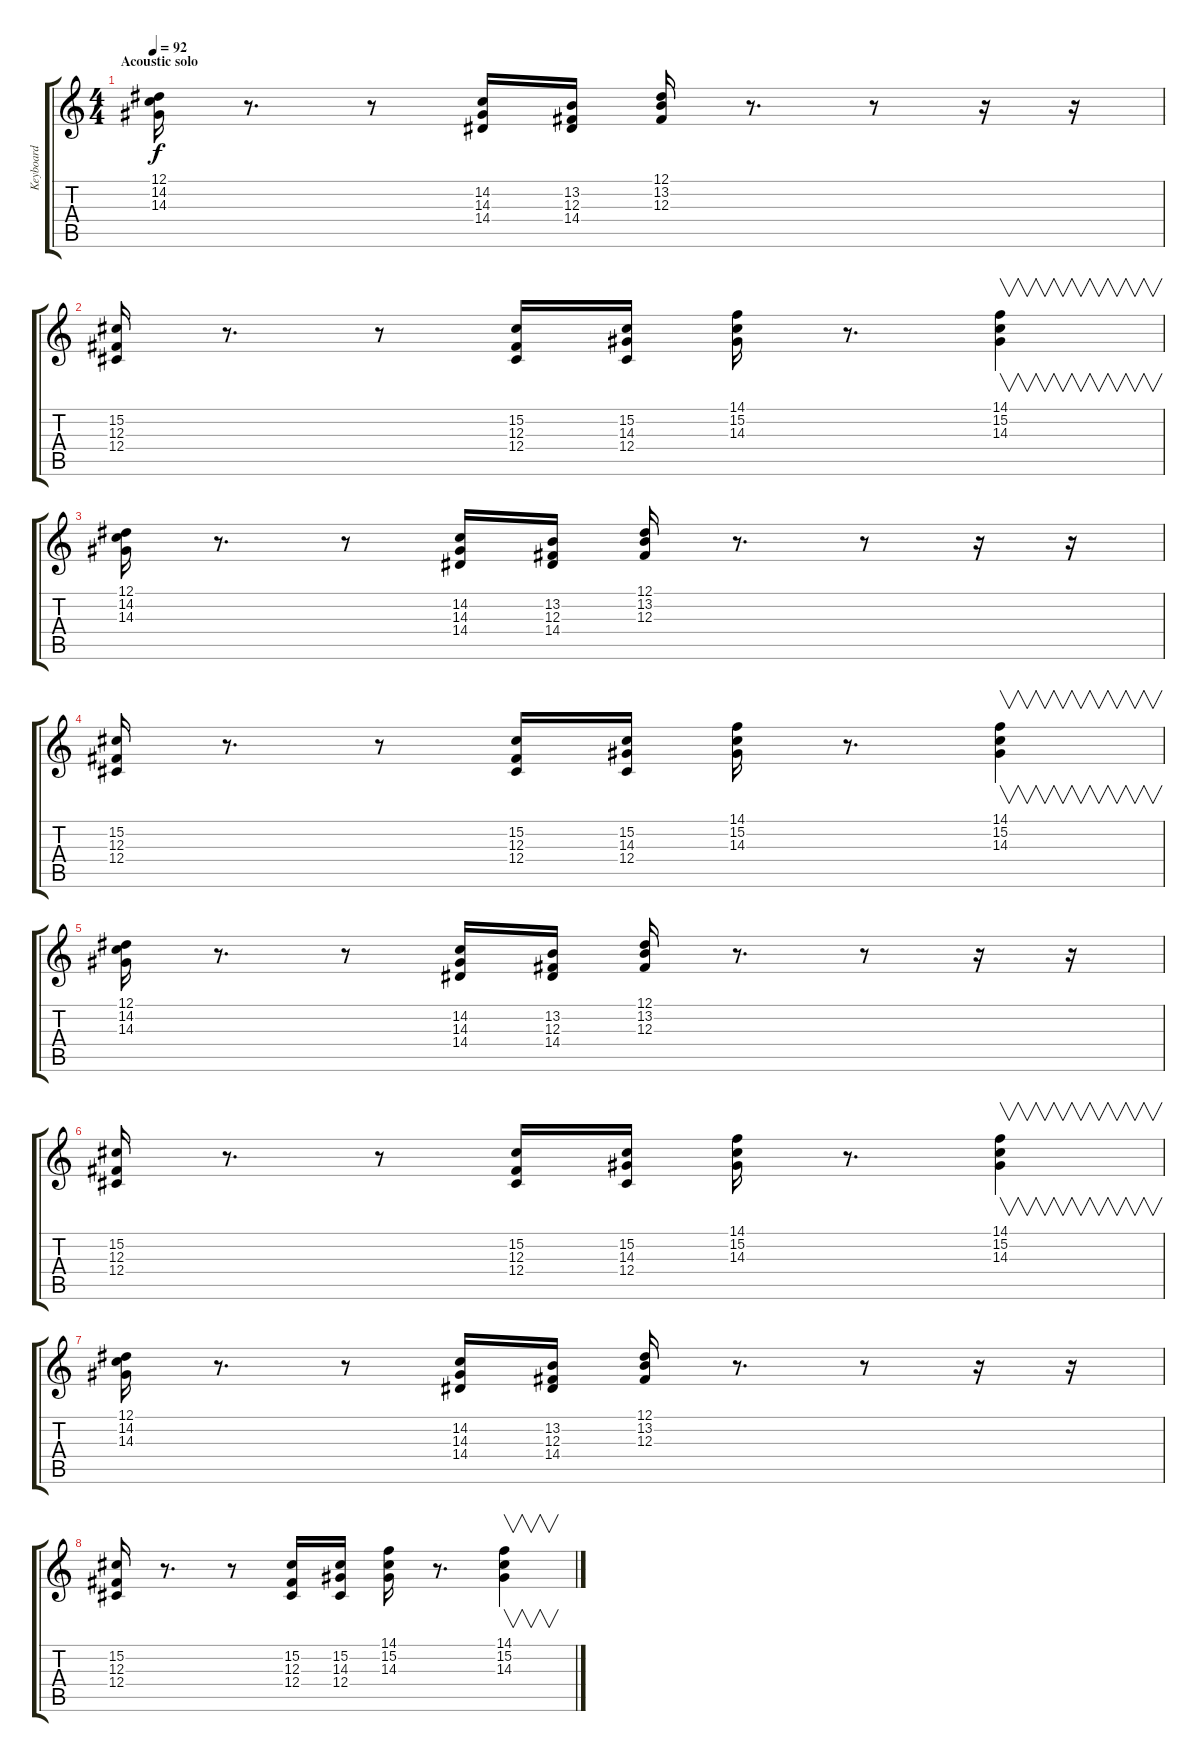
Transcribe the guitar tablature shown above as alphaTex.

\track ("Keyboard" "Keyboard") {instrument rockorgan}
\staff {score tabs}
\tuning (Eb4 Bb3 Gb3 Db3 Ab2 Eb2) {hide}
\ts (4 4)
\section ("" "Acoustic solo")
\tempo 92
\clef g2
\ks c
(12.1 14.2 14.3).16{dy f} r.8{d} r.8 (14.2 14.3 14.4).16 (13.2 12.3 14.4).16 (12.1 13.2 12.3).16 r.8{d} r.8 r.16 r.16 |
(15.2 12.3 12.4).16 r.8{d} r.8 (15.2 12.3 12.4).16 (15.2 14.3 12.4).16 (14.1 15.2 14.3).16 r.8{d} (14.1 15.2 14.3).4{v} |
(12.1 14.2 14.3).16 r.8{d} r.8 (14.2 14.3 14.4).16 (13.2 12.3 14.4).16 (12.1 13.2 12.3).16 r.8{d} r.8 r.16 r.16 |
(15.2 12.3 12.4).16 r.8{d} r.8 (15.2 12.3 12.4).16 (15.2 14.3 12.4).16 (14.1 15.2 14.3).16 r.8{d} (14.1 15.2 14.3).4{v} |
(12.1 14.2 14.3).16 r.8{d} r.8 (14.2 14.3 14.4).16 (13.2 12.3 14.4).16 (12.1 13.2 12.3).16 r.8{d} r.8 r.16 r.16 |
(15.2 12.3 12.4).16 r.8{d} r.8 (15.2 12.3 12.4).16 (15.2 14.3 12.4).16 (14.1 15.2 14.3).16 r.8{d} (14.1 15.2 14.3).4{v} |
(12.1 14.2 14.3).16 r.8{d} r.8 (14.2 14.3 14.4).16 (13.2 12.3 14.4).16 (12.1 13.2 12.3).16 r.8{d} r.8 r.16 r.16 |
(15.2 12.3 12.4).16 r.8{d} r.8 (15.2 12.3 12.4).16 (15.2 14.3 12.4).16 (14.1 15.2 14.3).16 r.8{d} (14.1 15.2 14.3).4{v}
